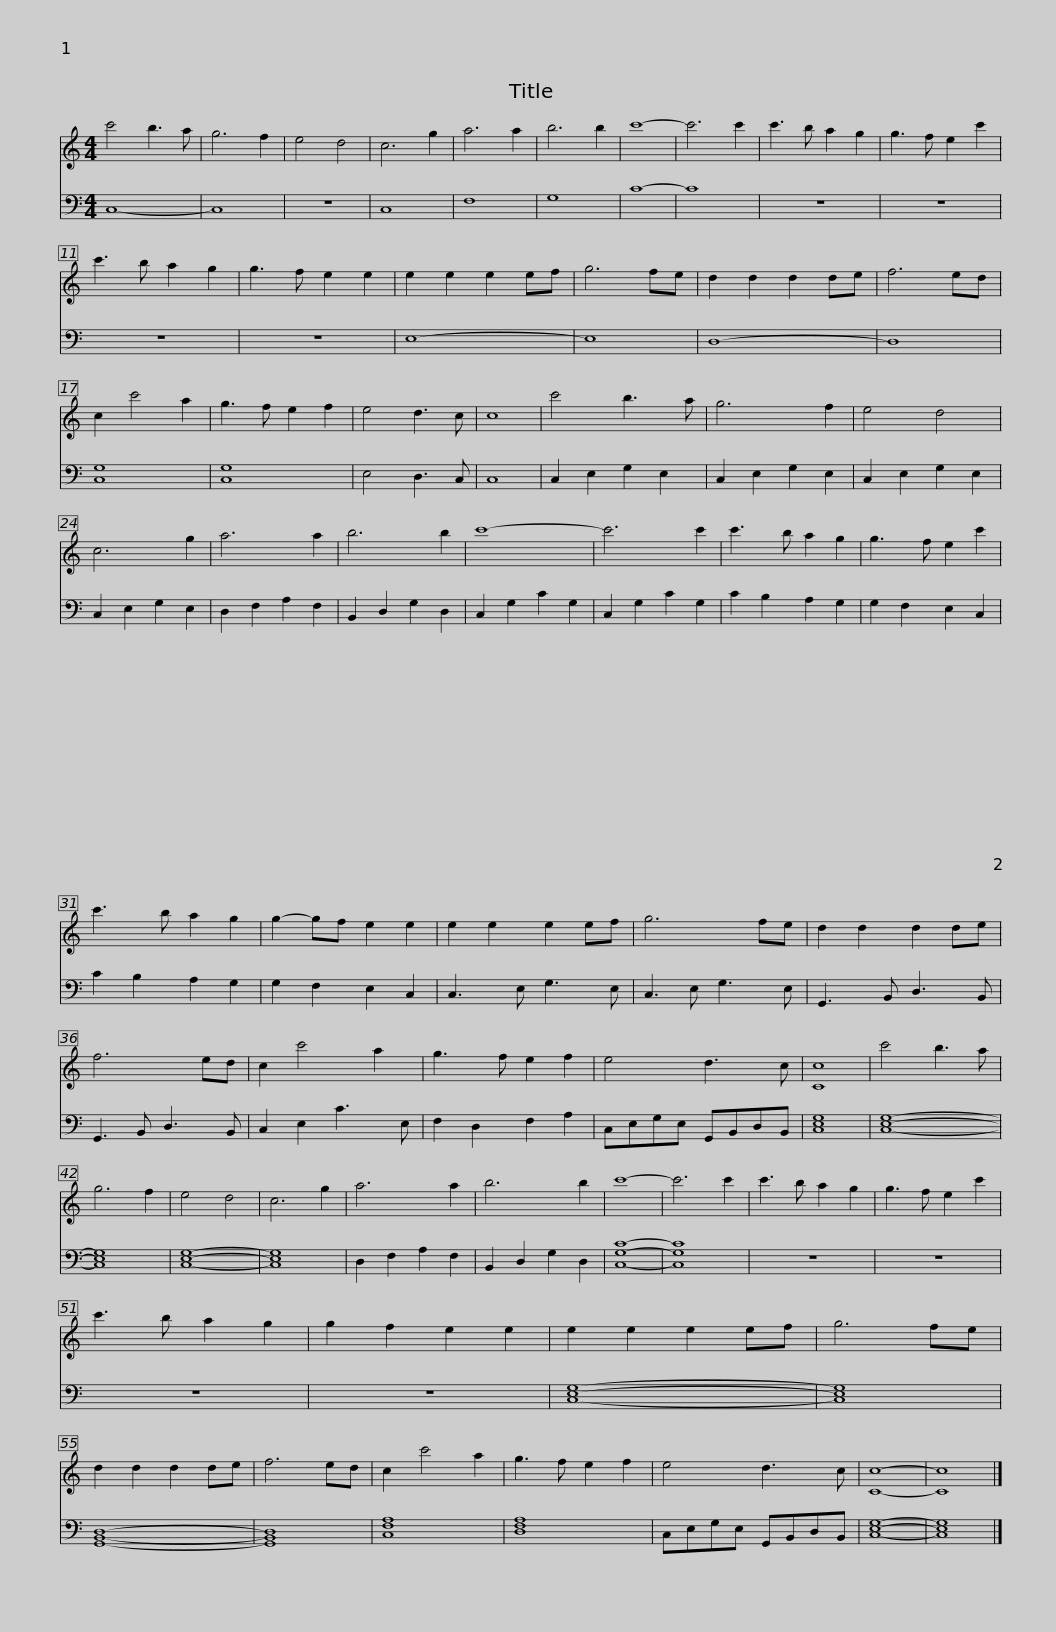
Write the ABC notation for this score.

X:1
%%score 1 2
L:1/8
M:4/4
I:linebreak $
K:C
V:1 treble
V:2 bass
V:1
 c'4 b3 a | g6 f2 | e4 d4 | c6 g2 | a6 a2 | %5
 b6 b2 | c'8- | c'6 c'2 | c'3 b a2 g2 | g3 f e2 c'2 | %10
 c'3 b a2 g2 |$ g3 f e2 e2 | e2 e2 e2 ef | g6 fe | d2 d2 d2 de | %15
 f6 ed | c2 c'4 a2 | g3 f e2 f2 | e4 d3 c | c8 |$ %20
 c'4 b3 a | g6 f2 | e4 d4 | c6 g2 | a6 a2 | %25
 b6 b2 | c'8- | c'6 c'2 | c'3 b a2 g2 |$ g3 f e2 c'2 | %30
 c'3 b a2 g2 | g2- gf e2 e2 | e2 e2 e2 ef | g6 fe | d2 d2 d2 de | %35
 f6 ed |$ c2 c'4 a2 | g3 f e2 f2 | e4 d3 c | [Cc]8 | %40
 c'4 b3 a | g6 f2 | e4 d4 | c6 g2 | a6 a2 | %45
 b6 b2 |$ c'8- | c'6 c'2 | c'3 b a2 g2 | g3 f e2 c'2 | %50
 c'3 b a2 g2 | g2 f2 e2 e2 | e2 e2 e2 ef | g6 fe | d2 d2 d2 de | %55
 f6 ed |$ c2 c'4 a2 | g3 f e2 f2 | e4 d3 c | [Cc]8- | %60
 [Cc]8 |] %61
V:2
 C,8- | C,8 | z8 | C,8 | F,8 | %5
 G,8 | C8- | C8 | z8 | z8 | %10
 z8 |$ z8 | E,8- | E,8 | D,8- | %15
 D,8 | [C,G,]8 | [C,G,]8 | E,4 D,3 C, | C,8 |$ %20
 C,2 E,2 G,2 E,2 | C,2 E,2 G,2 E,2 | C,2 E,2 G,2 E,2 | C,2 E,2 G,2 E,2 | D,2 F,2 A,2 F,2 | %25
 B,,2 D,2 G,2 D,2 | C,2 G,2 C2 G,2 | C,2 G,2 C2 G,2 | C2 B,2 A,2 G,2 |$ G,2 F,2 E,2 C,2 | %30
 C2 B,2 A,2 G,2 | G,2 F,2 E,2 C,2 | C,3 E, G,3 E, | C,3 E, G,3 E, | G,,3 B,, D,3 B,, | %35
 G,,3 B,, D,3 B,, |$ C,2 E,2 C3 E, | F,2 D,2 F,2 A,2 | C,E,G,E, G,,B,,D,B,, | [C,E,G,]8 | %40
 [C,E,G,]8- | [C,E,G,]8 | [C,E,G,]8- | [C,E,G,]8 | D,2 F,2 A,2 F,2 | %45
 B,,2 D,2 G,2 D,2 |$ [C,G,C]8- | [C,G,C]8 | z8 | z8 | %50
 z8 | z8 | [C,E,G,]8- | [C,E,G,]8 | [G,,B,,D,]8- | %55
 [G,,B,,D,]8 |$ [C,F,A,]8 | [D,F,A,]8 | C,E,G,E, G,,B,,D,B,, | [C,E,G,]8- | %60
 [C,E,G,]8 |] %61
